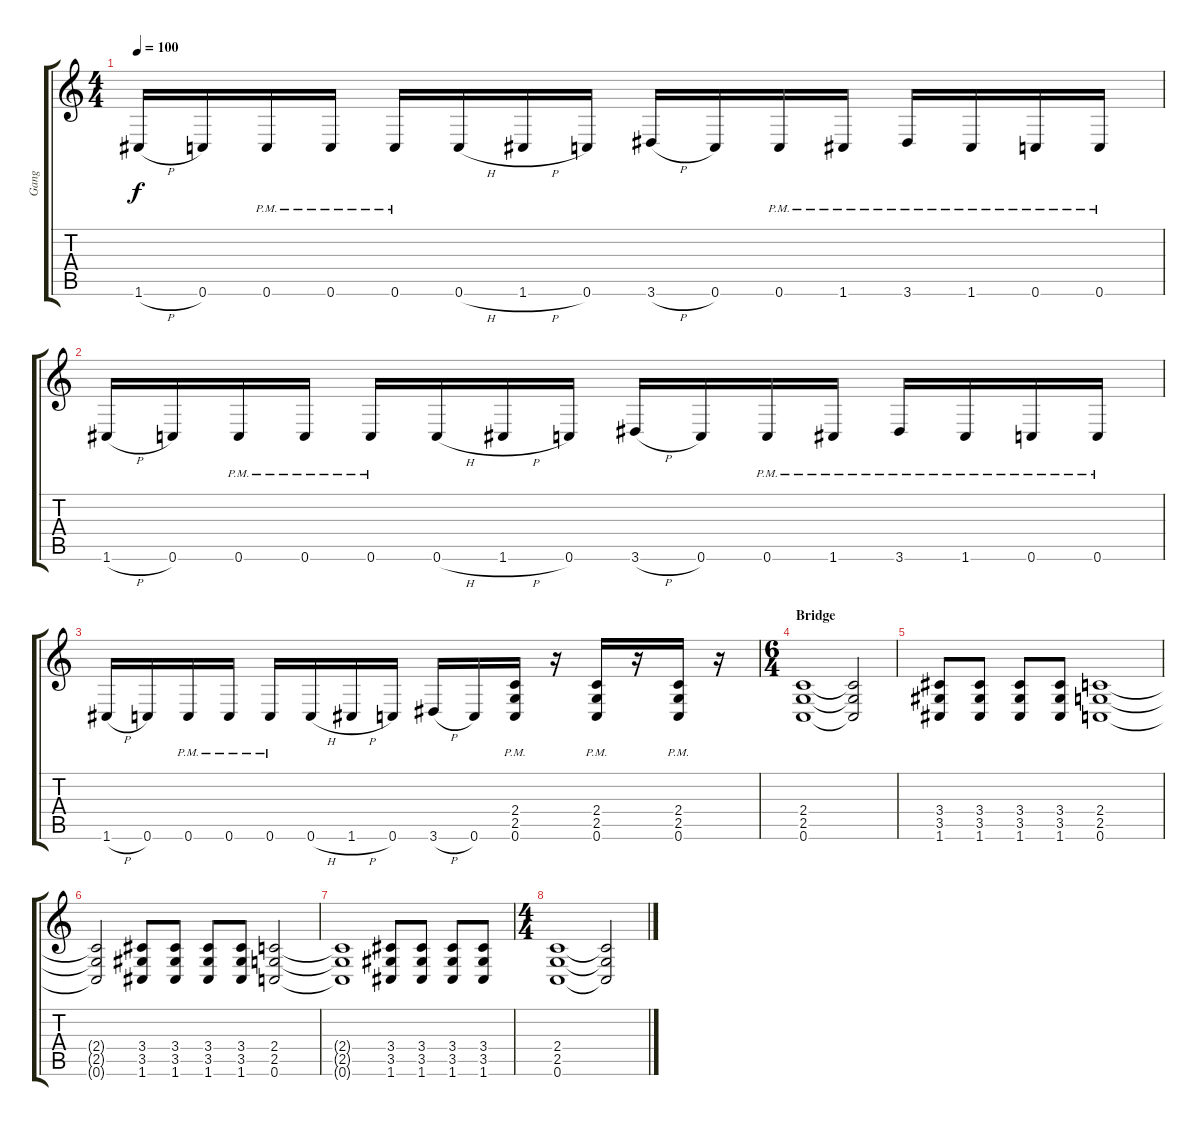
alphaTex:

\track ("Gang" "Gang") {instrument distortionguitar}
\staff {score tabs}
\tuning (C4 G3 Eb3 Bb2 F2 C2) {hide}
\ts (4 4)
\tempo 100
\clef g2
\ks c
1.6{h}.16{dy f} 0.6.16 0.6{pm}.16 0.6{pm}.16 0.6{pm}.16 0.6{h}.16 1.6{h}.16 0.6.16 3.6{h}.16 0.6.16 0.6{pm}.16 1.6{pm}.16 3.6{pm}.16 1.6{pm}.16 0.6{pm}.16 0.6{pm}.16 |
1.6{h}.16 0.6.16 0.6{pm}.16 0.6{pm}.16 0.6{pm}.16 0.6{h}.16 1.6{h}.16 0.6.16 3.6{h}.16 0.6.16 0.6{pm}.16 1.6{pm}.16 3.6{pm}.16 1.6{pm}.16 0.6{pm}.16 0.6{pm}.16 |
1.6{h}.16 0.6.16 0.6{pm}.16 0.6{pm}.16 0.6{pm}.16 0.6{h}.16 1.6{h}.16 0.6.16 3.6{h}.16 0.6.16 (2.4 2.5 0.6{pm}).16 r.16 (2.4{pm} 2.5 0.6).16 r.16 (2.4{pm} 2.5 0.6).16 r.16 |
\ts (6 4)
\section ("" "Bridge")
(2.4 2.5 0.6).1 (2.4{t} 2.5{t} 0.6{t}).2 |
(3.4 3.5 1.6).8 (3.4 3.5 1.6).8 (3.4 3.5 1.6).8 (3.4 3.5 1.6).8 (2.4 2.5 0.6).1 |
(2.4{t} 2.5{t} 0.6{t}).2 (3.4 3.5 1.6).8 (3.4 3.5 1.6).8 (3.4 3.5 1.6).8 (3.4 3.5 1.6).8 (2.4 2.5 0.6).2 |
(2.4{t} 2.5{t} 0.6{t}).1 (3.4 3.5 1.6).8 (3.4 3.5 1.6).8 (3.4 3.5 1.6).8 (3.4 3.5 1.6).8 |
\ts (4 4)
(2.4 2.5 0.6).1 (2.4{t} 2.5{t} 0.6{t}).2
